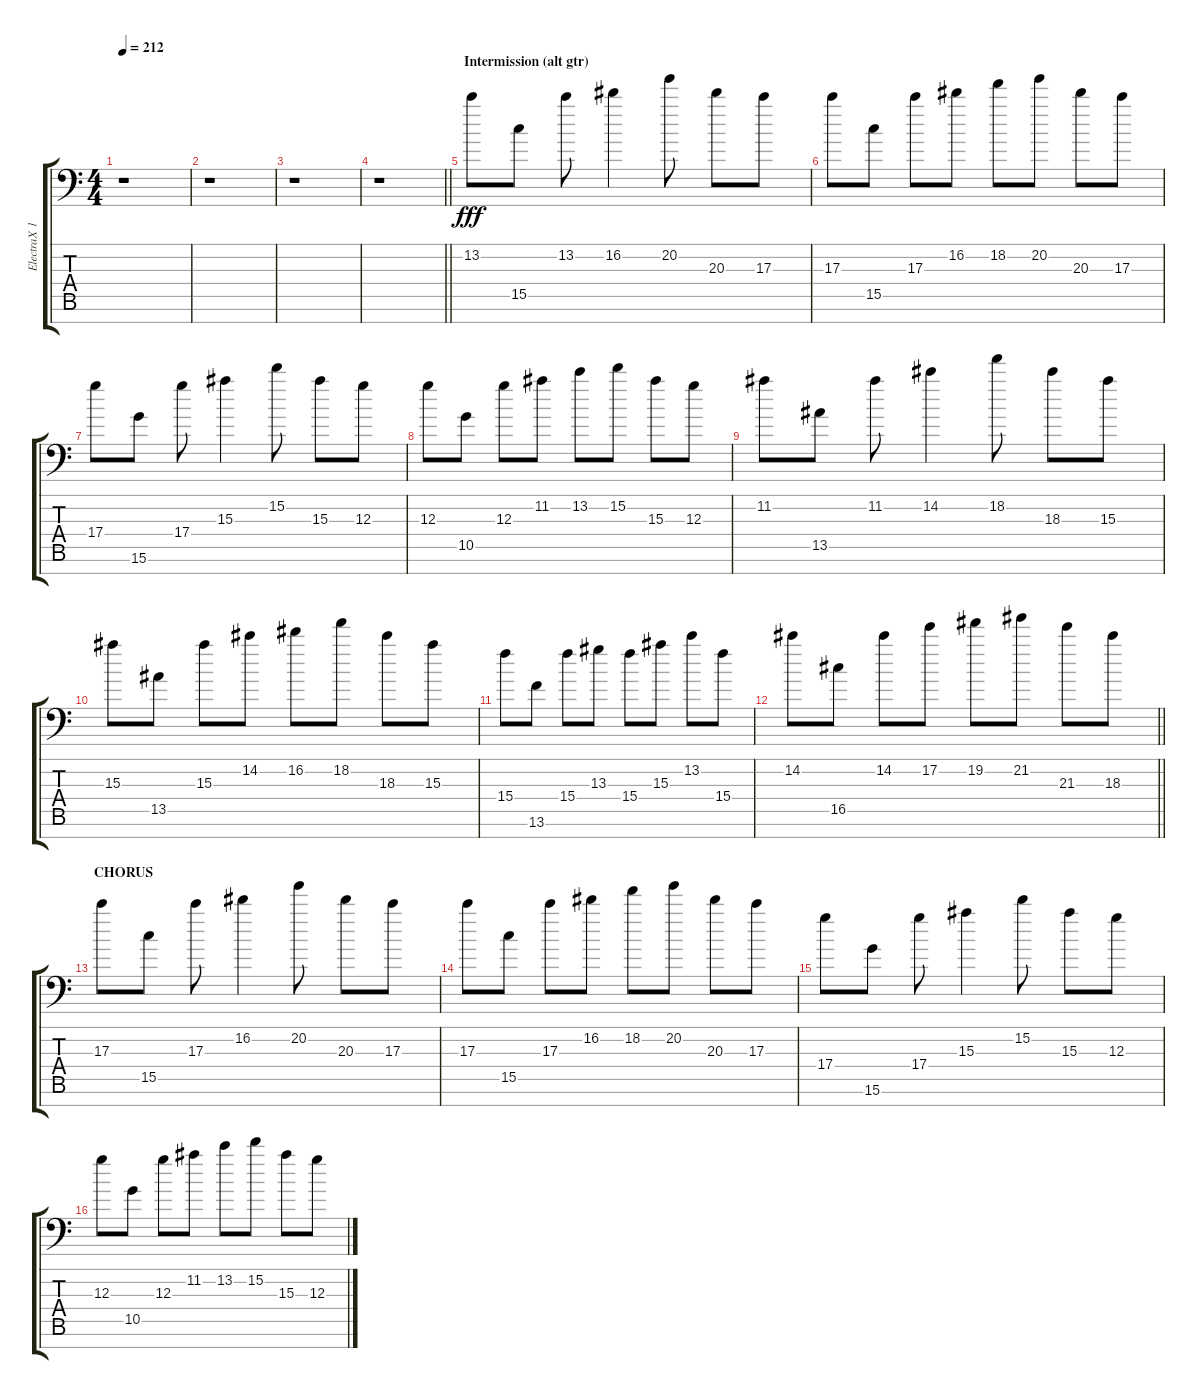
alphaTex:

\track ("ElectraX 14" "ElectraX 1") {instrument synthbass2}
\staff {score tabs}
\tuning (Bb7 B3 G3 D3 A2 E2 C-1) {hide}
\ts (4 4)
\tempo 212
\clef f4
\ks c
r.1{dy fff} |
r.1 |
r.1 |
\barLineRight lightlight
r.1 |
\section ("" "Intermission (alt gtr)")
13.2.8 15.5.8 13.2.8 16.2.4 20.2.8 20.3.8 17.3.8 |
17.3.8 15.5.8 17.3.8 16.2.8 18.2.8 20.2.8 20.3.8 17.3.8 |
17.4.8 15.6.8 17.4.8 15.3.4 15.2.8 15.3.8 12.3.8 |
12.3.8 10.5.8 12.3.8 11.2.8 13.2.8 15.2.8 15.3.8 12.3.8 |
11.2.8 13.5.8 11.2.8 14.2.4 18.2.8 18.3.8 15.3.8 |
15.3.8 13.5.8 15.3.8 14.2.8 16.2.8 18.2.8 18.3.8 15.3.8 |
15.4.8 13.6.8 15.4.8 13.3.8 15.4.8 15.3.8 13.2.8 15.4.8 |
\barLineRight lightlight
14.2.8 16.5.8 14.2.8 17.2.8 19.2.8 21.2.8 21.3.8 18.3.8 |
\section ("" "CHORUS")
17.3.8 15.5.8 17.3.8 16.2.4 20.2.8 20.3.8 17.3.8 |
17.3.8 15.5.8 17.3.8 16.2.8 18.2.8 20.2.8 20.3.8 17.3.8 |
17.4.8 15.6.8 17.4.8 15.3.4 15.2.8 15.3.8 12.3.8 |
12.3.8 10.5.8 12.3.8 11.2.8 13.2.8 15.2.8 15.3.8 12.3.8
